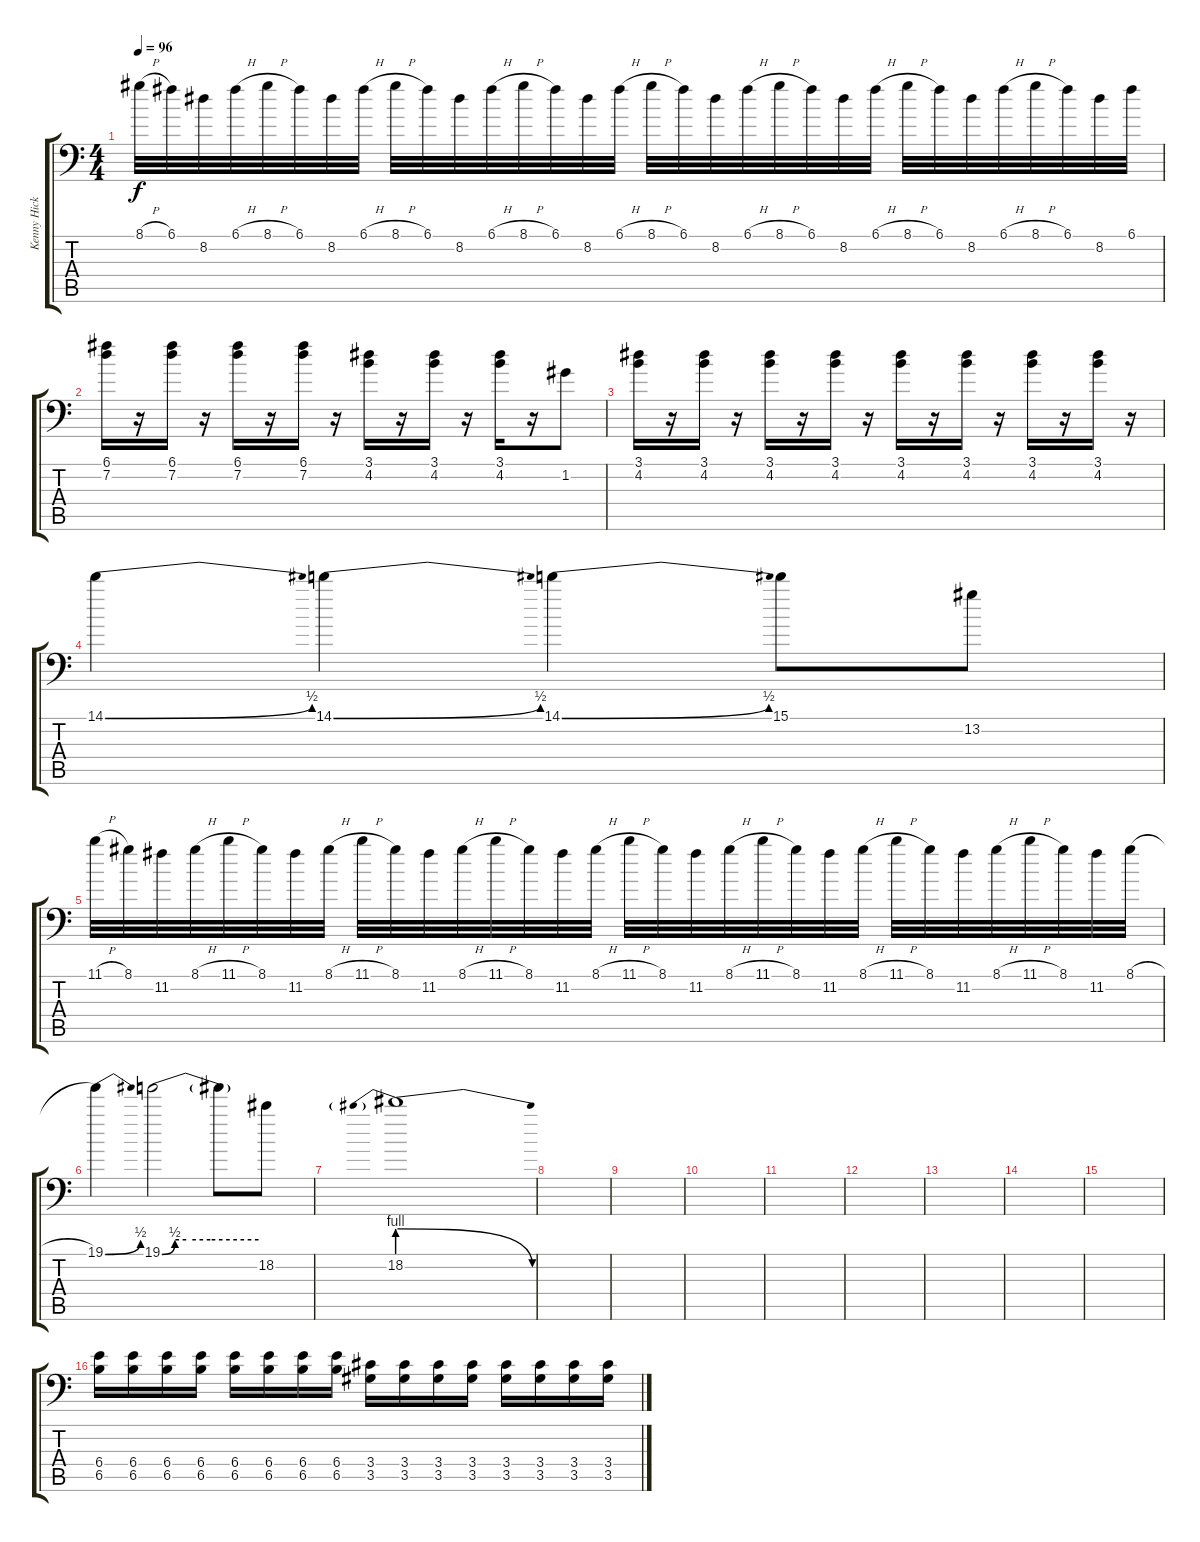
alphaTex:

\track ("Kenny Hickey - Lead Guitar" "Kenny Hick") {instrument distortionguitar}
\staff {score tabs}
\tuning (C4 G3 Eb3 Bb2 F2 Bb1) {hide}
\ts (4 4)
\tempo 96
\clef f4
\ks c
8.1{h}.32{dy f} 6.1.32 8.2.32 6.1{h}.32 8.1{h}.32 6.1.32 8.2.32 6.1{h}.32 8.1{h}.32 6.1.32 8.2.32 6.1{h}.32 8.1{h}.32 6.1.32 8.2.32 6.1{h}.32 8.1{h}.32 6.1.32 8.2.32 6.1{h}.32 8.1{h}.32 6.1.32 8.2.32 6.1{h}.32 8.1{h}.32 6.1.32 8.2.32 6.1{h}.32 8.1{h}.32 6.1.32 8.2.32 6.1.32 |
(6.1 7.2).16 r.16 (6.1 7.2).16 r.16 (6.1 7.2).16 r.16 (6.1 7.2).16 r.16 (3.1 4.2).16 r.16 (3.1 4.2).16 r.16 (3.1 4.2).16 r.16 1.2.8 |
(3.1 4.2).16 r.16 (3.1 4.2).16 r.16 (3.1 4.2).16 r.16 (3.1 4.2).16 r.16 (3.1 4.2).16 r.16 (3.1 4.2).16 r.16 (3.1 4.2).16 r.16 (3.1 4.2).16 r.16 |
14.1{be (bend 0 0 60 2)}.4 14.1{be (bend 0 0 60 2)}.4 14.1{be (bend 0 0 60 2)}.4 15.1.8 13.2.8 |
11.1{h}.32 8.1.32 11.2.32 8.1{h}.32 11.1{h}.32 8.1.32 11.2.32 8.1{h}.32 11.1{h}.32 8.1.32 11.2.32 8.1{h}.32 11.1{h}.32 8.1.32 11.2.32 8.1{h}.32 11.1{h}.32 8.1.32 11.2.32 8.1{h}.32 11.1{h}.32 8.1.32 11.2.32 8.1{h}.32 11.1{h}.32 8.1.32 11.2.32 8.1{h}.32 11.1{h}.32 8.1.32 11.2.32 8.1{h}.32 |
19.1{be (bend 0 0 60 2)}.4 19.1{be (custom 0 0 8 2 15 2 30 2 60 2)}.2 19.1{t}.8 18.2.8 |
18.2{be (prebendrelease 0 4 60 0)}.1 |
|
|
|
|
|
|
|
|
(6.4 6.5).16{volume 10} (6.4 6.5).16 (6.4 6.5).16 (6.4 6.5).16 (6.4 6.5).16 (6.4 6.5).16 (6.4 6.5).16 (6.4 6.5).16 (3.4 3.5).16 (3.4 3.5).16 (3.4 3.5).16 (3.4 3.5).16 (3.4 3.5).16 (3.4 3.5).16 (3.4 3.5).16 (3.4 3.5).16
